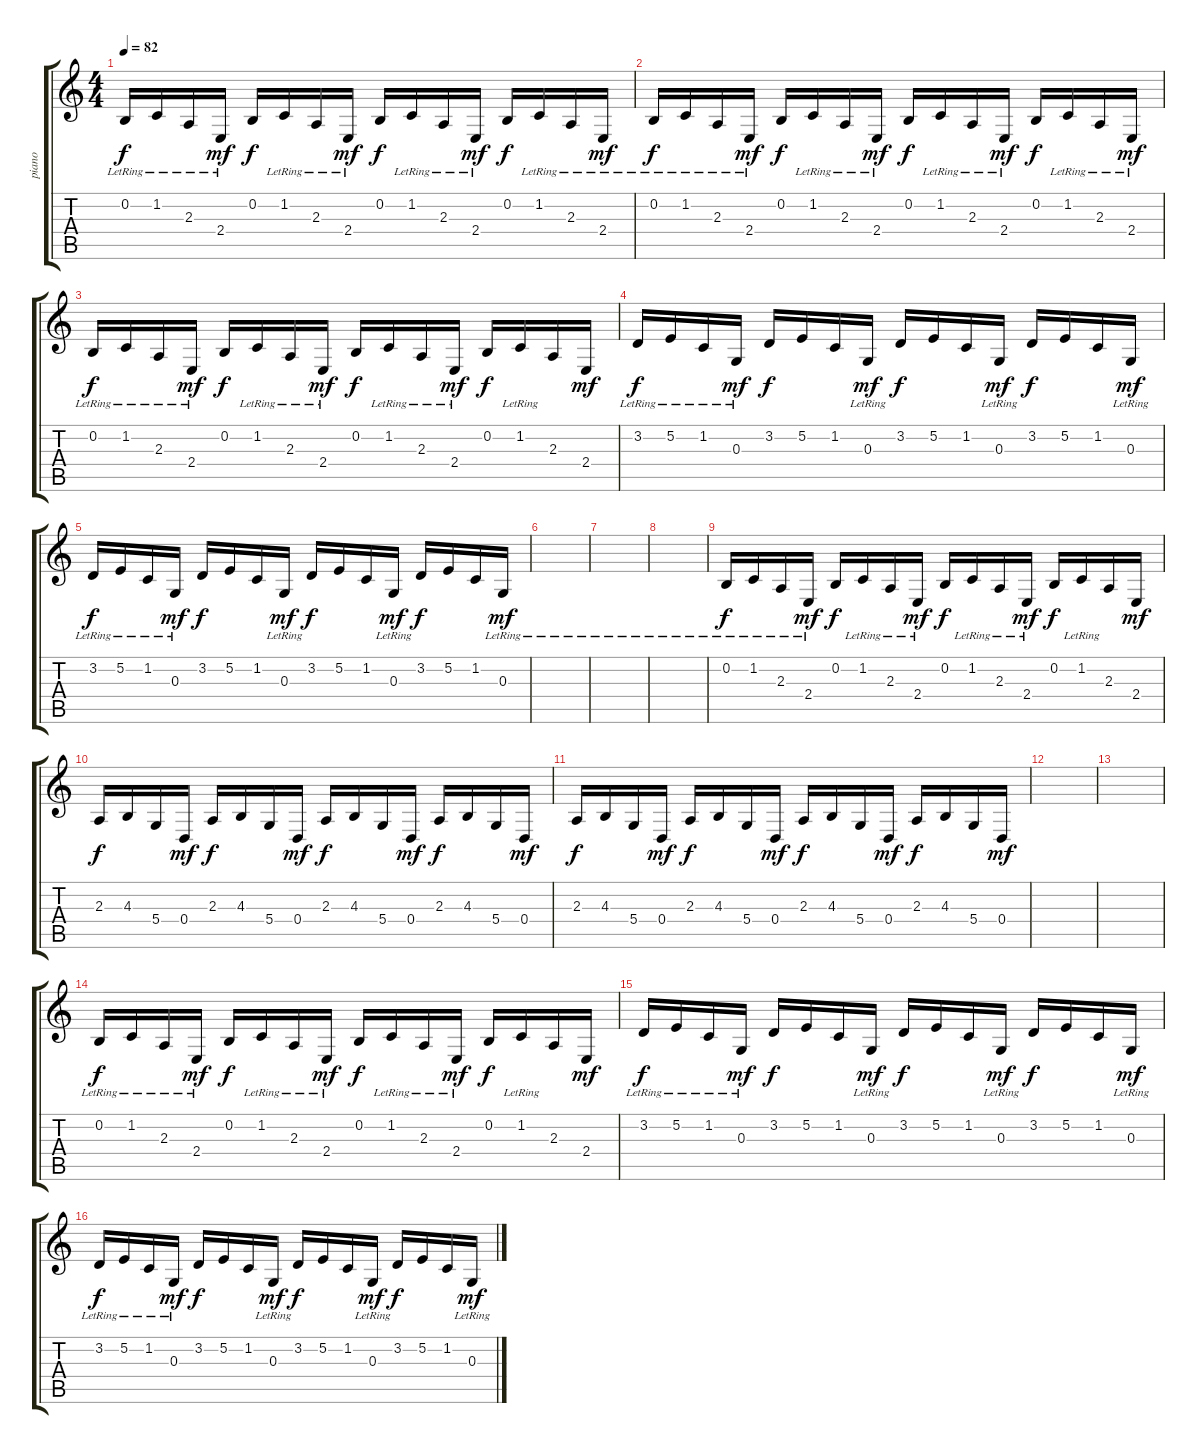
\track ("piano" "piano") {instrument honkytonkpiano}
\staff {score tabs}
\tuning (E4 B3 G3 D3 A2 E2) {hide}
\ts (4 4)
\tempo 82
\clef g2
\ks c
0.2{lr}.16{dy f instrument honkytonkpiano} 1.2{lr}.16 2.3{lr}.16 2.4{lr}.16{dy mf} 0.2.16{dy f} 1.2{lr}.16 2.3{lr}.16 2.4{lr}.16{dy mf} 0.2.16{dy f} 1.2{lr}.16 2.3{lr}.16 2.4{lr}.16{dy mf} 0.2.16{dy f} 1.2{lr}.16 2.3{lr}.16 2.4{lr}.16{dy mf} |
0.2{lr}.16{dy f} 1.2{lr}.16 2.3{lr}.16 2.4{lr}.16{dy mf} 0.2.16{dy f} 1.2{lr}.16 2.3{lr}.16 2.4{lr}.16{dy mf} 0.2.16{dy f} 1.2{lr}.16 2.3{lr}.16 2.4{lr}.16{dy mf} 0.2.16{dy f} 1.2{lr}.16 2.3{lr}.16 2.4{lr}.16{dy mf} |
0.2{lr}.16{dy f} 1.2{lr}.16 2.3{lr}.16 2.4{lr}.16{dy mf} 0.2.16{dy f} 1.2{lr}.16 2.3{lr}.16 2.4{lr}.16{dy mf} 0.2.16{dy f} 1.2{lr}.16 2.3{lr}.16 2.4{lr}.16{dy mf} 0.2.16{dy f} 1.2{lr}.16 2.3.16 2.4.16{dy mf} |
3.2{lr}.16{dy f} 5.2{lr}.16 1.2{lr}.16 0.3{lr}.16{dy mf} 3.2.16{dy f} 5.2.16 1.2.16 0.3{lr}.16{dy mf} 3.2.16{dy f} 5.2.16 1.2.16 0.3{lr}.16{dy mf} 3.2.16{dy f} 5.2.16 1.2.16 0.3{lr}.16{dy mf} |
3.2{lr}.16{dy f} 5.2{lr}.16 1.2{lr}.16 0.3{lr}.16{dy mf} 3.2.16{dy f} 5.2.16 1.2.16 0.3{lr}.16{dy mf} 3.2.16{dy f} 5.2.16 1.2.16 0.3{lr}.16{dy mf} 3.2.16{dy f} 5.2.16 1.2.16 0.3{lr}.16{dy mf} |
|
|
|
0.2{lr}.16{dy f} 1.2{lr}.16 2.3{lr}.16 2.4{lr}.16{dy mf} 0.2.16{dy f} 1.2{lr}.16 2.3{lr}.16 2.4{lr}.16{dy mf} 0.2.16{dy f} 1.2{lr}.16 2.3{lr}.16 2.4{lr}.16{dy mf} 0.2.16{dy f} 1.2{lr}.16 2.3.16 2.4.16{dy mf} |
2.3.16{dy f} 4.3.16 5.4.16 0.4.16{dy mf} 2.3.16{dy f} 4.3.16 5.4.16 0.4.16{dy mf} 2.3.16{dy f} 4.3.16 5.4.16 0.4.16{dy mf} 2.3.16{dy f} 4.3.16 5.4.16 0.4.16{dy mf} |
2.3.16{dy f} 4.3.16 5.4.16 0.4.16{dy mf} 2.3.16{dy f} 4.3.16 5.4.16 0.4.16{dy mf} 2.3.16{dy f} 4.3.16 5.4.16 0.4.16{dy mf} 2.3.16{dy f} 4.3.16 5.4.16 0.4.16{dy mf} |
|
|
0.2{lr}.16{dy f} 1.2{lr}.16 2.3{lr}.16 2.4{lr}.16{dy mf} 0.2.16{dy f} 1.2{lr}.16 2.3{lr}.16 2.4{lr}.16{dy mf} 0.2.16{dy f} 1.2{lr}.16 2.3{lr}.16 2.4{lr}.16{dy mf} 0.2.16{dy f} 1.2{lr}.16 2.3.16 2.4.16{dy mf} |
3.2{lr}.16{dy f} 5.2{lr}.16 1.2{lr}.16 0.3{lr}.16{dy mf} 3.2.16{dy f} 5.2.16 1.2.16 0.3{lr}.16{dy mf} 3.2.16{dy f} 5.2.16 1.2.16 0.3{lr}.16{dy mf} 3.2.16{dy f} 5.2.16 1.2.16 0.3{lr}.16{dy mf} |
3.2{lr}.16{dy f} 5.2{lr}.16 1.2{lr}.16 0.3{lr}.16{dy mf} 3.2.16{dy f} 5.2.16 1.2.16 0.3{lr}.16{dy mf} 3.2.16{dy f} 5.2.16 1.2.16 0.3{lr}.16{dy mf} 3.2.16{dy f} 5.2.16 1.2.16 0.3{lr}.16{dy mf}
